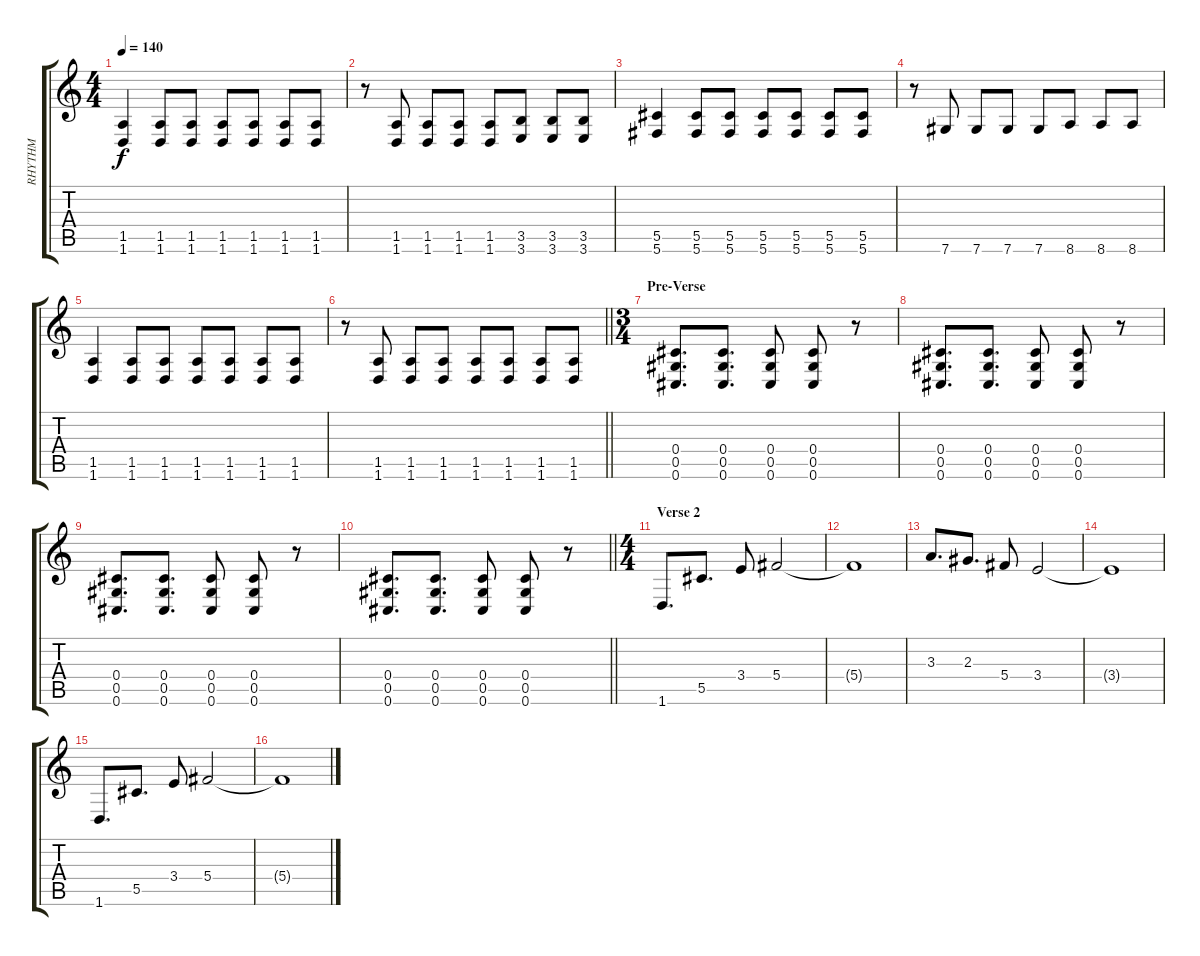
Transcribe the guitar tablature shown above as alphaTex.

\track ("RHYTHM" "RHYTHM") {instrument distortionguitar}
\staff {score tabs}
\tuning (Eb4 Bb3 Gb3 Db3 Ab2 Db2) {hide}
\ts (4 4)
\tempo 140
\clef g2
\ks c
(1.5 1.6).4{dy f} (1.5 1.6).8 (1.5 1.6).8 (1.5 1.6).8 (1.5 1.6).8 (1.5 1.6).8 (1.5 1.6).8 |
r.8 (1.5 1.6).8 (1.5 1.6).8 (1.5 1.6).8 (1.5 1.6).8 (3.5 3.6).8 (3.5 3.6).8 (3.5 3.6).8 |
(5.5 5.6).4 (5.5 5.6).8 (5.5 5.6).8 (5.5 5.6).8 (5.5 5.6).8 (5.5 5.6).8 (5.5 5.6).8 |
r.8 7.6.8 7.6.8 7.6.8 7.6.8 8.6.8 8.6.8 8.6.8 |
(1.5 1.6).4 (1.5 1.6).8 (1.5 1.6).8 (1.5 1.6).8 (1.5 1.6).8 (1.5 1.6).8 (1.5 1.6).8 |
\barLineRight lightlight
r.8 (1.5 1.6).8 (1.5 1.6).8 (1.5 1.6).8 (1.5 1.6).8 (1.5 1.6).8 (1.5 1.6).8 (1.5 1.6).8 |
\ts (3 4)
\section ("" "Pre-Verse")
(0.4 0.5 0.6).8{d} (0.4 0.5 0.6).8{d} (0.4 0.5 0.6).8 (0.4 0.5 0.6).8 r.8 |
(0.4 0.5 0.6).8{d} (0.4 0.5 0.6).8{d} (0.4 0.5 0.6).8 (0.4 0.5 0.6).8 r.8 |
(0.4 0.5 0.6).8{d} (0.4 0.5 0.6).8{d} (0.4 0.5 0.6).8 (0.4 0.5 0.6).8 r.8 |
\barLineRight lightlight
(0.4 0.5 0.6).8{d} (0.4 0.5 0.6).8{d} (0.4 0.5 0.6).8 (0.4 0.5 0.6).8 r.8 |
\ts (4 4)
\section ("" "Verse 2")
1.6.8{d} 5.5.8{d} 3.4.8 5.4.2 |
5.4{t}.1 |
3.3.8{d} 2.3.8{d} 5.4.8 3.4.2 |
3.4{t}.1 |
1.6.8{d} 5.5.8{d} 3.4.8 5.4.2 |
5.4{t}.1
